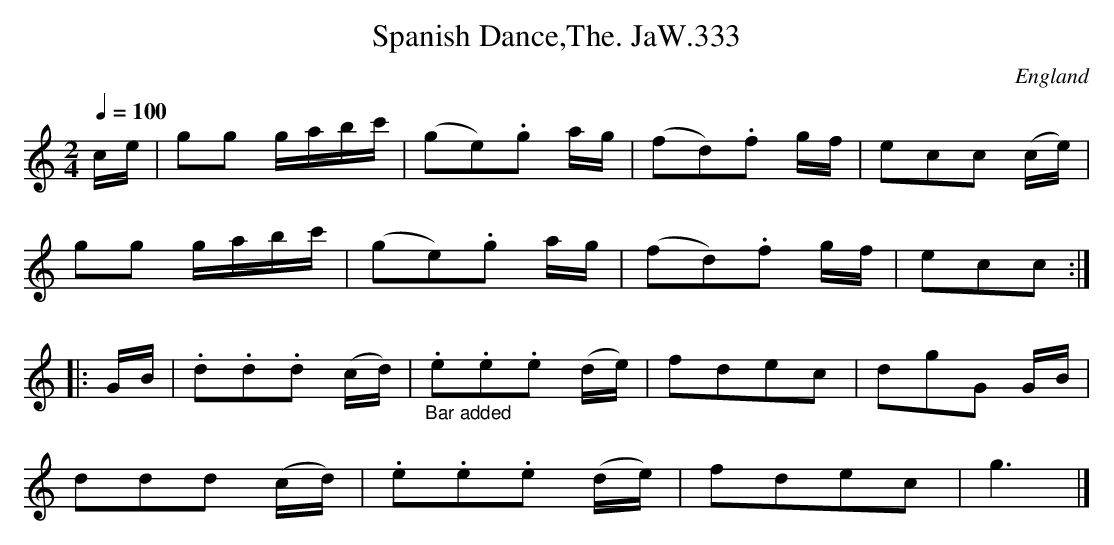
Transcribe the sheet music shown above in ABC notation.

X:1
T:Spanish Dance,The. JaW.333
M:2/4
L:1/8
Q:1/4=100
O:England
K:C major
c/e/|gg g/a/b/c'/|(ge).g a/g/|(fd).f g/f/|ecc (c/e/)|!
gg g/a/b/c'/|(ge).g a/g/|(fd).f g/f/|ecc :|!
|:G/B/|.d.d.d (c/d/)|"_Bar added".e.e.e (d/e/)|fdec|dgG G/B/|!
ddd (c/d/)|.e.e.e (d/e/)|fdec|g3|]
